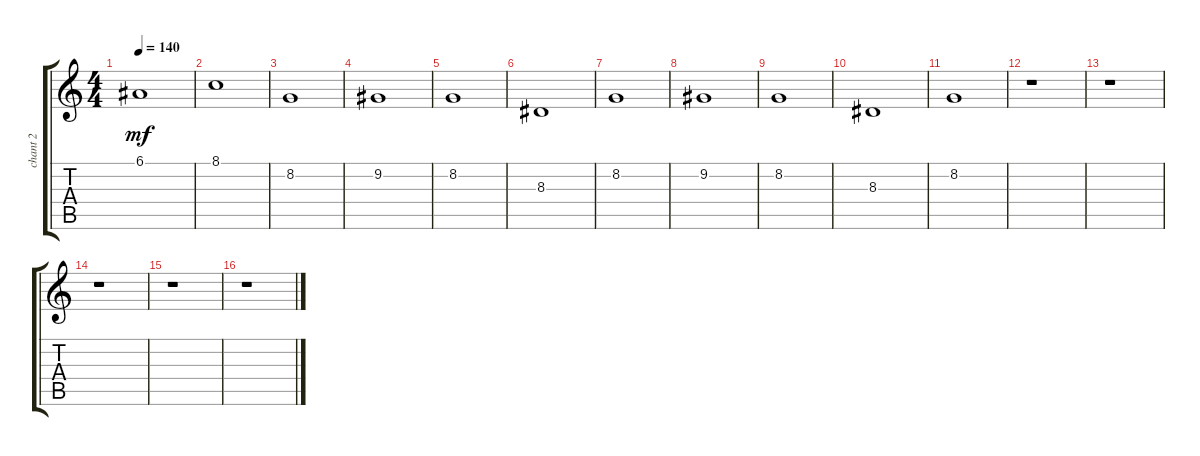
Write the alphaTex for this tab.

\track ("chant 2" "chant 2") {instrument choiraahs}
\staff {score tabs}
\tuning (E4 B3 G3 D3 A2 E2) {hide}
\ts (4 4)
\tempo 140
\clef g2
\ks c
6.1.1{dy mf} |
8.1.1 |
8.2.1 |
9.2.1 |
8.2.1 |
8.3.1 |
8.2.1 |
9.2.1 |
8.2.1 |
8.3.1 |
8.2.1 |
r.1 |
r.1 |
r.1 |
r.1 |
r.1
